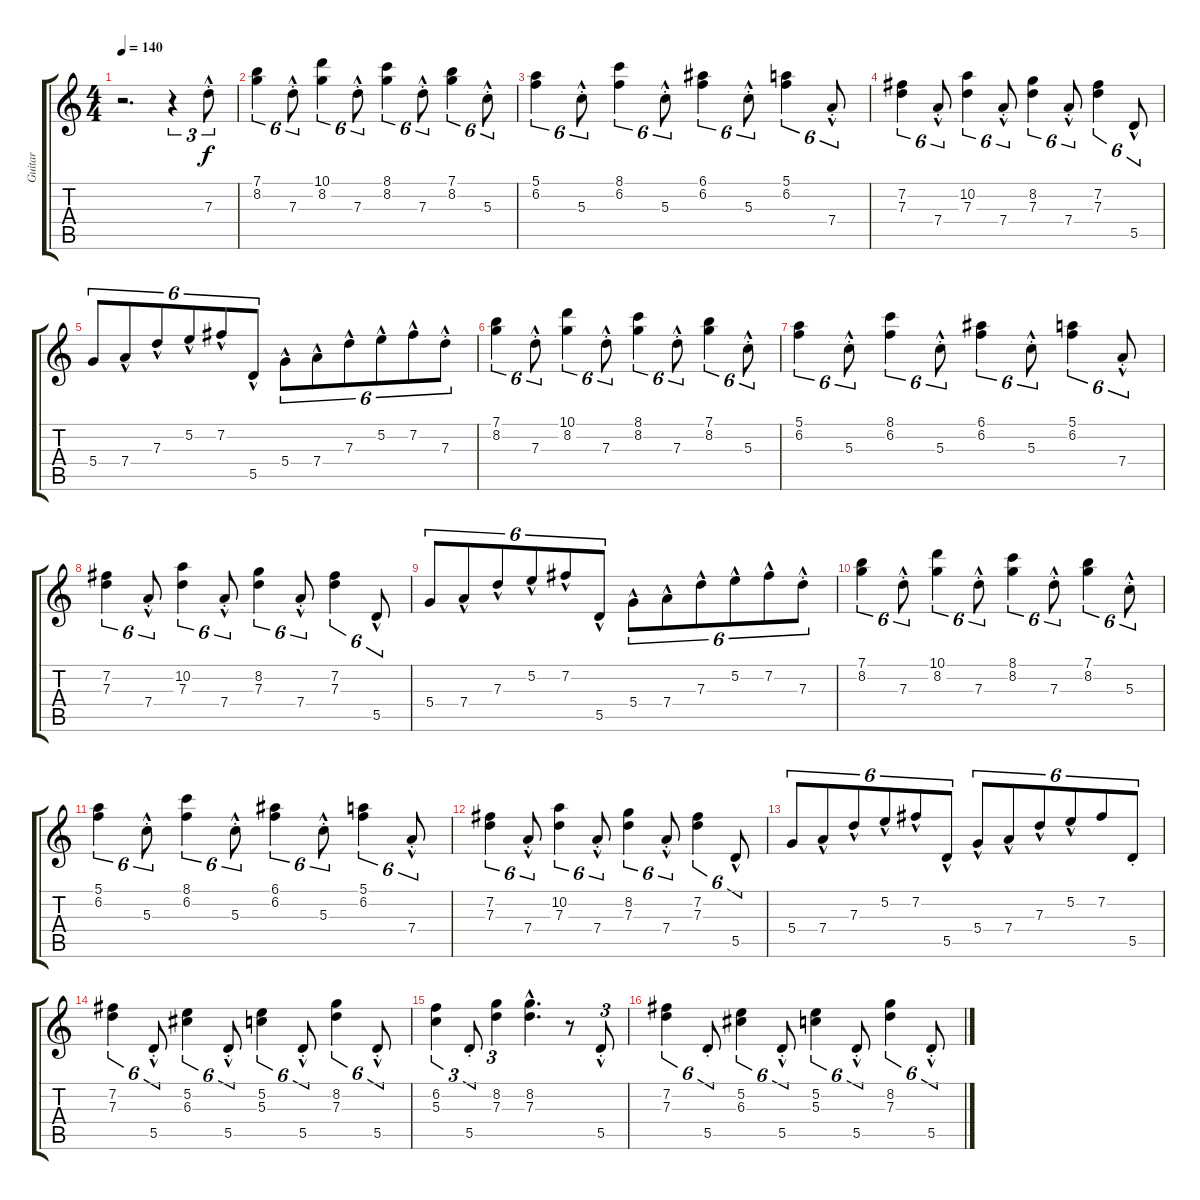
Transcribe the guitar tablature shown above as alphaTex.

\track ("Guitar" "Guitar") {instrument electricguitarclean}
\staff {score tabs}
\tuning (E4 B3 G3 D3 A2 E2) {hide}
\ts (4 4)
\tempo 140
\clef g2
\ks c
r.2{d dy f instrument electricguitarclean} r.4{tu (3 2)} 7.3{hac st}.8{tu (3 2)} |
(7.1 8.2).4{tu (6 4)} 7.3{hac st}.8{tu (6 4)} (10.1 8.2).4{tu (6 4)} 7.3{hac st}.8{tu (6 4)} (8.1 8.2).4{tu (6 4)} 7.3{hac st}.8{tu (6 4)} (7.1 8.2).4{tu (6 4)} 5.3{hac st}.8{tu (6 4)} |
(5.1 6.2).4{tu (6 4)} 5.3{hac st}.8{tu (6 4)} (8.1 6.2).4{tu (6 4)} 5.3{hac st}.8{tu (6 4)} (6.1 6.2).4{tu (6 4)} 5.3{hac st}.8{tu (6 4)} (5.1 6.2).4{tu (6 4)} 7.4{hac st}.8{tu (6 4)} |
(7.2 7.3).4{tu (6 4)} 7.4{hac st}.8{tu (6 4)} (10.2 7.3).4{tu (6 4)} 7.4{hac st}.8{tu (6 4)} (8.2 7.3).4{tu (6 4)} 7.4{hac st}.8{tu (6 4)} (7.2 7.3).4{tu (6 4)} 5.5{hac}.8{tu (6 4)} |
5.4.8{tu (6 4)} 7.4{hac}.8{tu (6 4)} 7.3{hac}.8{tu (6 4)} 5.2{hac}.8{tu (6 4)} 7.2{hac}.8{tu (6 4)} 5.5{hac}.8{tu (6 4)} 5.4{hac}.8{tu (6 4)} 7.4{hac}.8{tu (6 4)} 7.3{hac}.8{tu (6 4)} 5.2{hac}.8{tu (6 4)} 7.2{hac}.8{tu (6 4)} 7.3{hac st}.8{tu (6 4)} |
(7.1 8.2).4{tu (6 4)} 7.3{hac st}.8{tu (6 4)} (10.1 8.2).4{tu (6 4)} 7.3{hac st}.8{tu (6 4)} (8.1 8.2).4{tu (6 4)} 7.3{hac st}.8{tu (6 4)} (7.1 8.2).4{tu (6 4)} 5.3{hac st}.8{tu (6 4)} |
(5.1 6.2).4{tu (6 4)} 5.3{hac st}.8{tu (6 4)} (8.1 6.2).4{tu (6 4)} 5.3{hac st}.8{tu (6 4)} (6.1 6.2).4{tu (6 4)} 5.3{hac st}.8{tu (6 4)} (5.1 6.2).4{tu (6 4)} 7.4{hac st}.8{tu (6 4)} |
(7.2 7.3).4{tu (6 4)} 7.4{hac st}.8{tu (6 4)} (10.2 7.3).4{tu (6 4)} 7.4{hac st}.8{tu (6 4)} (8.2 7.3).4{tu (6 4)} 7.4{hac st}.8{tu (6 4)} (7.2 7.3).4{tu (6 4)} 5.5{hac}.8{tu (6 4)} |
5.4.8{tu (6 4)} 7.4{hac}.8{tu (6 4)} 7.3{hac}.8{tu (6 4)} 5.2{hac}.8{tu (6 4)} 7.2{hac}.8{tu (6 4)} 5.5{hac}.8{tu (6 4)} 5.4{hac}.8{tu (6 4)} 7.4{hac}.8{tu (6 4)} 7.3{hac}.8{tu (6 4)} 5.2{hac}.8{tu (6 4)} 7.2{hac}.8{tu (6 4)} 7.3{hac st}.8{tu (6 4)} |
(7.1 8.2).4{tu (6 4)} 7.3{hac st}.8{tu (6 4)} (10.1 8.2).4{tu (6 4)} 7.3{hac st}.8{tu (6 4)} (8.1 8.2).4{tu (6 4)} 7.3{hac st}.8{tu (6 4)} (7.1 8.2).4{tu (6 4)} 5.3{hac st}.8{tu (6 4)} |
(5.1 6.2).4{tu (6 4)} 5.3{hac st}.8{tu (6 4)} (8.1 6.2).4{tu (6 4)} 5.3{hac st}.8{tu (6 4)} (6.1 6.2).4{tu (6 4)} 5.3{hac st}.8{tu (6 4)} (5.1 6.2).4{tu (6 4)} 7.4{hac st}.8{tu (6 4)} |
(7.2 7.3).4{tu (6 4)} 7.4{hac st}.8{tu (6 4)} (10.2 7.3).4{tu (6 4)} 7.4{hac st}.8{tu (6 4)} (8.2 7.3).4{tu (6 4)} 7.4{hac st}.8{tu (6 4)} (7.2 7.3).4{tu (6 4)} 5.5{hac}.8{tu (6 4)} |
5.4.8{tu (6 4)} 7.4{hac}.8{tu (6 4)} 7.3{hac}.8{tu (6 4)} 5.2{hac}.8{tu (6 4)} 7.2{hac}.8{tu (6 4)} 5.5{hac}.8{tu (6 4)} 5.4{hac}.8{tu (6 4)} 7.4{hac}.8{tu (6 4)} 7.3{hac}.8{tu (6 4)} 5.2{hac}.8{tu (6 4)} 7.2.8{tu (6 4)} 5.5{st}.8{tu (6 4)} |
(7.2 7.3).4{tu (6 4)} 5.5{hac st}.8{tu (6 4)} (5.2 6.3).4{tu (6 4)} 5.5{hac st}.8{tu (6 4)} (5.2 5.3).4{tu (6 4)} 5.5{hac st}.8{tu (6 4)} (8.2 7.3).4{tu (6 4)} 5.5{hac st}.8{tu (6 4)} |
(6.2 5.3).4{tu (3 2)} 5.5{st}.8{tu (3 2)} (8.2 7.3).4{tu (3 2)} (8.2{hac} 7.3{hac}).4{d} r.8 5.5{hac st}.8{tu (3 2)} |
(7.2 7.3).4{tu (6 4)} 5.5{st}.8{tu (6 4)} (5.2 6.3).4{tu (6 4)} 5.5{hac st}.8{tu (6 4)} (5.2 5.3).4{tu (6 4)} 5.5{hac st}.8{tu (6 4)} (8.2 7.3).4{tu (6 4)} 5.5{hac st}.8{tu (6 4)}
